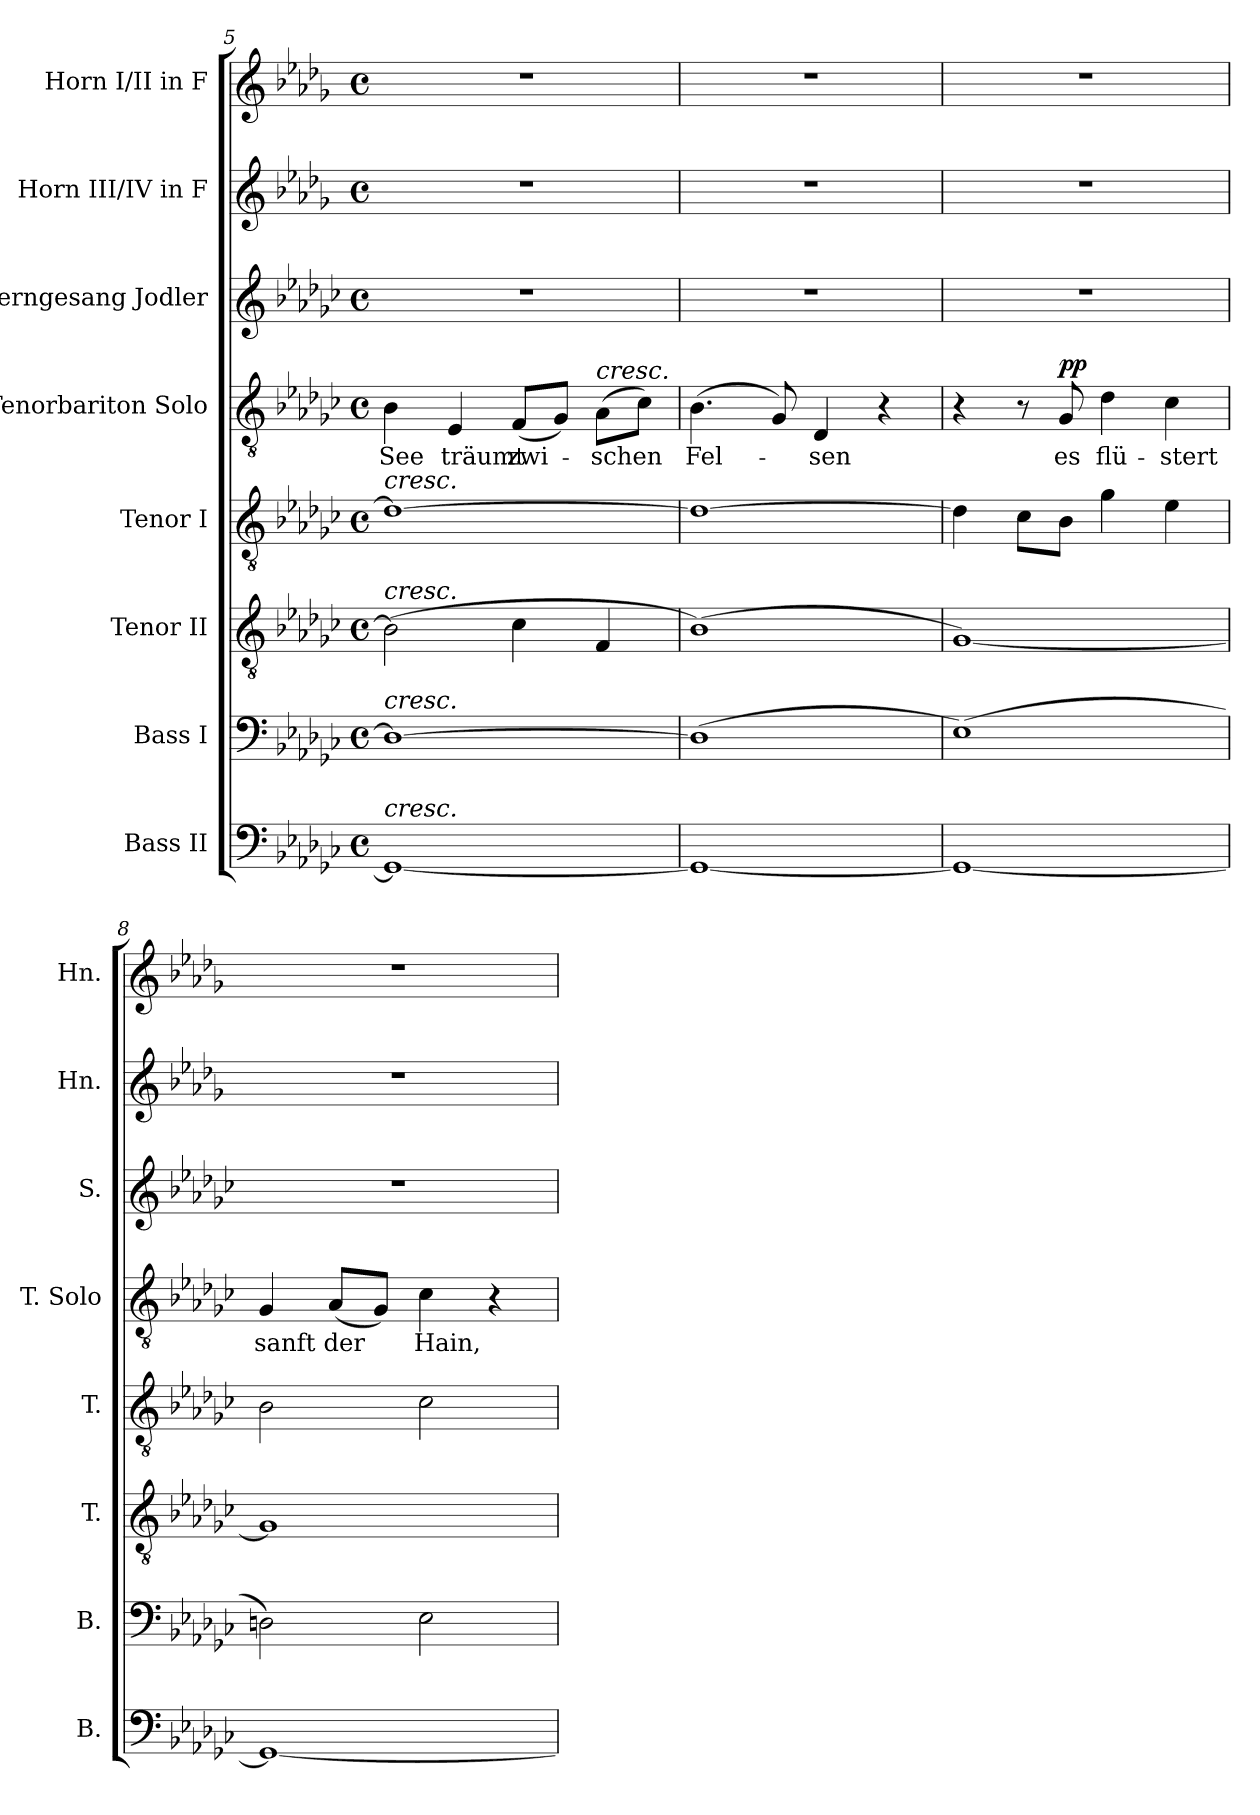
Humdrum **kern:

**kern	**kern	**dynam	**kern	**dynam	**kern	**dynam	**kern	**text	**dynam	**kern	**kern	**kern
*part8	*part7	*part7	*part6	*part6	*part5	*part5	*part4	*part4	*part4	*part3	*part2	*part1
*staff8	*staff7	*staff7	*staff6	*staff6	*staff5	*staff5	*staff4	*staff4	*staff4	*staff3	*staff2	*staff1
*I"Bass II	*I"Bass I	*	*I"Tenor II	*	*I"Tenor I	*	*I"Tenorbariton Solo	*	*	*I"Ferngesang Jodler	*I"Horn III/IV in F	*I"Horn I/II in F
*I'B.	*I'B.	*	*I'T.	*	*I'T.	*	*I'T. Solo	*	*	*I'S.	*I'Hn.	*I'Hn.
*clefF4	*clefF4	*	*clefGv2	*	*clefGv2	*	*clefGv2	*	*	*clefG2	*clefG2	*clefG2
*	*	*	*ITrd7c12	*	*ITrd7c12	*	*ITrd7c12	*	*	*	*ITrd4c7	*ITrd4c7
*k[b-e-a-d-g-c-]	*k[b-e-a-d-g-c-]	*	*k[b-e-a-d-g-c-]	*	*k[b-e-a-d-g-c-]	*	*k[b-e-a-d-g-c-]	*	*	*k[b-e-a-d-g-c-]	*k[b-e-a-d-g-c-]	*k[b-e-a-d-g-c-]
*G-:	*G-:	*	*G-:	*	*G-:	*	*G-:	*	*	*G-:	*G-:	*G-:
*M4/4	*M4/4	*	*M4/4	*	*M4/4	*	*M4/4	*	*	*M4/4	*M4/4	*M4/4
*met(c)	*met(c)	*	*met(c)	*	*met(c)	*	*met(c)	*	*	*met(c)	*met(c)	*met(c)
=5	=5	=5	=5	=5	=5	=5	=5	=5	=5	=5	=5	=5
!	!	!	!	!	!LO:TX:a:i:t=cresc.	!	!	!	!	!	!	!
!	!	!	!LO:TX:a:i:t=cresc.	!	!	!	!	!	!	!	!	!
!	!LO:TX:a:i:t=cresc.	!	!	!	!	!	!	!	!	!	!	!
!LO:TX:a:i:t=cresc.	!	!	!	!	!	!	!	!	!	!	!	!
!	!	!	!	!	!	!	!	!LO:LY:b	!	!	!	!
1GG-_	1D-_	.	(>2BB-\]	.	1D-_	.	4BB-\	See	.	1r	1r	1r
!	!	!	!	!	!	!	!	!LO:LY:b	!	!	!	!
.	.	.	.	.	.	.	4EE-/	träumt	.	.	.	.
!	!	!	!	!	!	!	!	!LO:LY:b	!	!	!	!
.	.	.	4C-\	.	.	.	(<8FF/L	zwi-	.	.	.	.
.	.	.	.	.	.	.	8GG-/J)	.	.	.	.	.
!	!	!	!	!	!	!	!LO:TX:a:i:t=cresc.	!	!	!	!	!
!	!	!	!	!	!	!	!	!LO:LY:b	!	!	!	!
.	.	.	4FF/	.	.	.	(>8AA-\L	-schen	.	.	.	.
.	.	.	.	.	.	.	8C-\J)	.	.	.	.	.
.	.	]	.	]	.	]	.	.	.	.	.	.
=6	=6	=6	=6	=6	=6	=6	=6	=6	=6	=6	=6	=6
!	!	!	!	!	!	!	!	!LO:LY:b	!	!	!	!
1GG-_	(>1D-]	]	(>1BB-)	]	1D-_	]	(>4.BB-\	Fel-	.	1r	1r	1r
.	.	.	.	.	.	.	8GG-/)	.	.	.	.	.
!	!	!	!	!	!	!	!	!LO:LY:b	!	!	!	!
.	.	.	.	.	.	.	4DD-/	-sen	.	.	.	.
.	.	.	.	.	.	.	4r	.	.	.	.	.
=7	=7	=7	=7	=7	=7	=7	=7	=7	=7	=7	=7	=7
1GG-_	(>1E-)	.	[1GG-)	.	4D-\]	.	4r	.	.	1r	1r	1r
.	.	.	.	.	8C-\L	.	8r	.	.	.	.	.
!	!	!	!	!	!	!	!	!LO:LY:b	!LO:DY:b	!	!	!
.	.	.	.	.	8BB-\J	.	8GG-/	es	pp	.	.	.
!	!	!	!	!	!	!	!	!LO:LY:b	!	!	!	!
.	.	.	.	.	4G-\	.	4D-\	flü-	.	.	.	.
!	!	!	!	!	!	!	!	!LO:LY:b	!	!	!	!
.	.	.	.	.	4E-\	.	4C-\	-stert	.	.	.	.
=8	=8	=8	=8	=8	=8	=8	=8	=8	=8	=8	=8	=8
!	!	!	!	!	!	!	!	!LO:LY:b	!	!	!	!
1GG-_	2Dn\)	.	1GG-]	.	2BB-\	.	4GG-/	sanft	.	1r	1r	1r
!	!	!	!	!	!	!	!	!LO:LY:b	!	!	!	!
.	.	.	.	.	.	.	(<8AA-/L	der	.	.	.	.
.	.	.	.	.	.	.	8GG-/J)	.	.	.	.	.
!	!	!	!	!	!	!	!	!LO:LY:b	!	!	!	!
.	2E-\	.	.	.	2C-\	.	4C-\	Hain,	.	.	.	.
.	.	.	.	.	.	.	4r	.	.	.	.	.
=	=	=	=	=	=	=	=	=	=	=	=	=
*-	*-	*-	*-	*-	*-	*-	*-	*-	*-	*-	*-	*-
